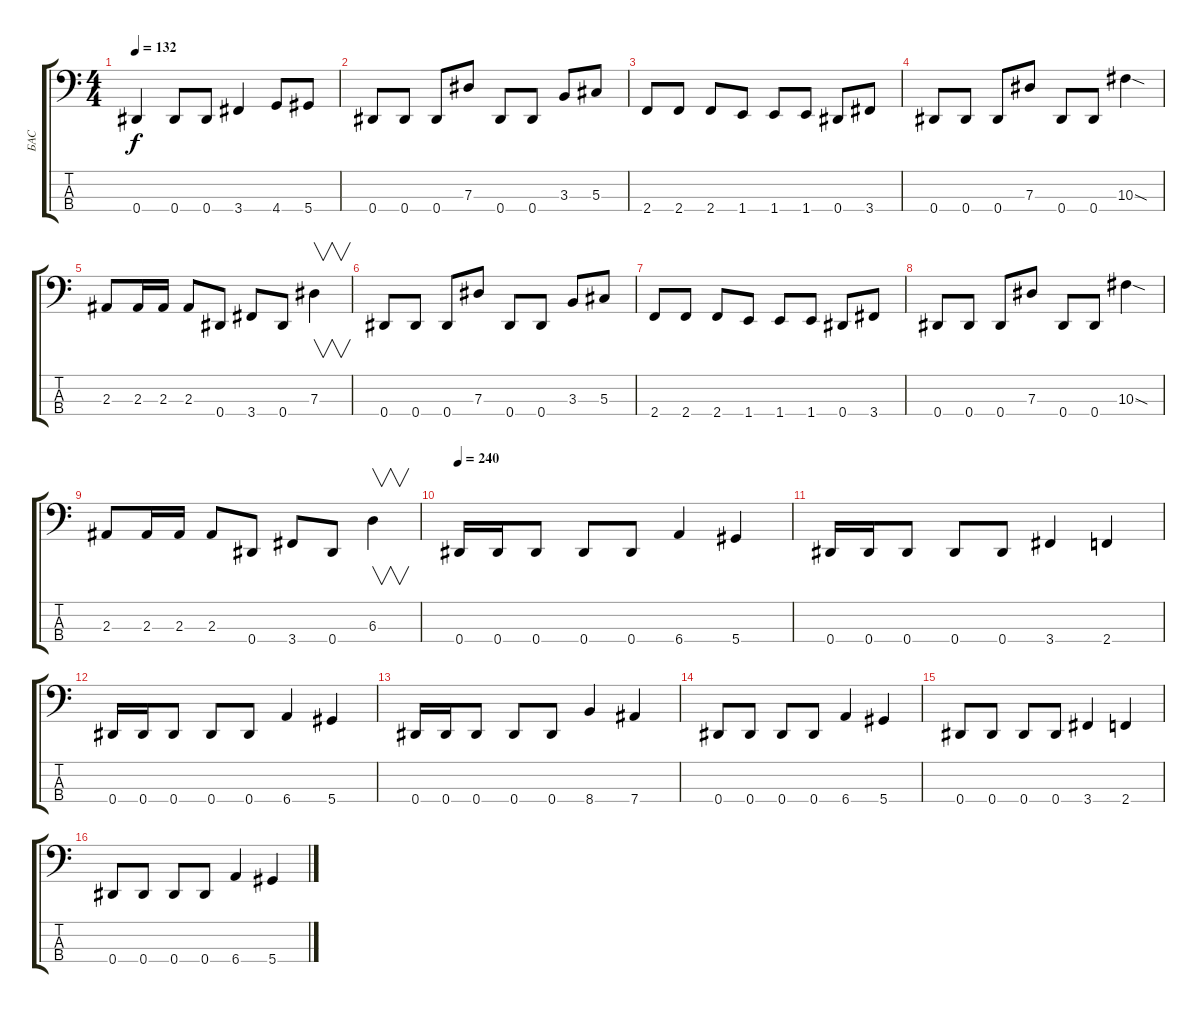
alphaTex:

\track ("БАС" "БАС") {instrument electricbassfinger}
\staff {score tabs}
\tuning (Gb2 Db2 Ab1 Eb1) {hide}
\ts (4 4)
\tempo 132
\clef f4
\ks c
0.4.4{dy f} 0.4.8 0.4.8 3.4.4 4.4.8 5.4.8 |
0.4.8 0.4.8 0.4.8 7.3.8 0.4.8 0.4.8 3.3.8 5.3.8 |
2.4.8 2.4.8 2.4.8 1.4.8 1.4.8 1.4.8 0.4.8 3.4.8 |
0.4.8 0.4.8 0.4.8 7.3.8 0.4.8 0.4.8 10.3{sod}.4 |
2.3.8 2.3.16 2.3.16 2.3.8 0.4.8 3.4.8 0.4.8 7.3.4{v} |
0.4.8 0.4.8 0.4.8 7.3.8 0.4.8 0.4.8 3.3.8 5.3.8 |
2.4.8 2.4.8 2.4.8 1.4.8 1.4.8 1.4.8 0.4.8 3.4.8 |
0.4.8 0.4.8 0.4.8 7.3.8 0.4.8 0.4.8 10.3{sod}.4 |
2.3.8 2.3.16 2.3.16 2.3.8 0.4.8 3.4.8 0.4.8 6.3.4{v} |
\tempo 240
0.4.16 0.4.16 0.4.8 0.4.8 0.4.8 6.4.4 5.4.4 |
0.4.16 0.4.16 0.4.8 0.4.8 0.4.8 3.4.4 2.4.4 |
0.4.16 0.4.16 0.4.8 0.4.8 0.4.8 6.4.4 5.4.4 |
0.4.16 0.4.16 0.4.8 0.4.8 0.4.8 8.4.4 7.4.4 |
0.4.8 0.4.8 0.4.8 0.4.8 6.4.4 5.4.4 |
0.4.8 0.4.8 0.4.8 0.4.8 3.4.4 2.4.4 |
0.4.8 0.4.8 0.4.8 0.4.8 6.4.4 5.4.4
